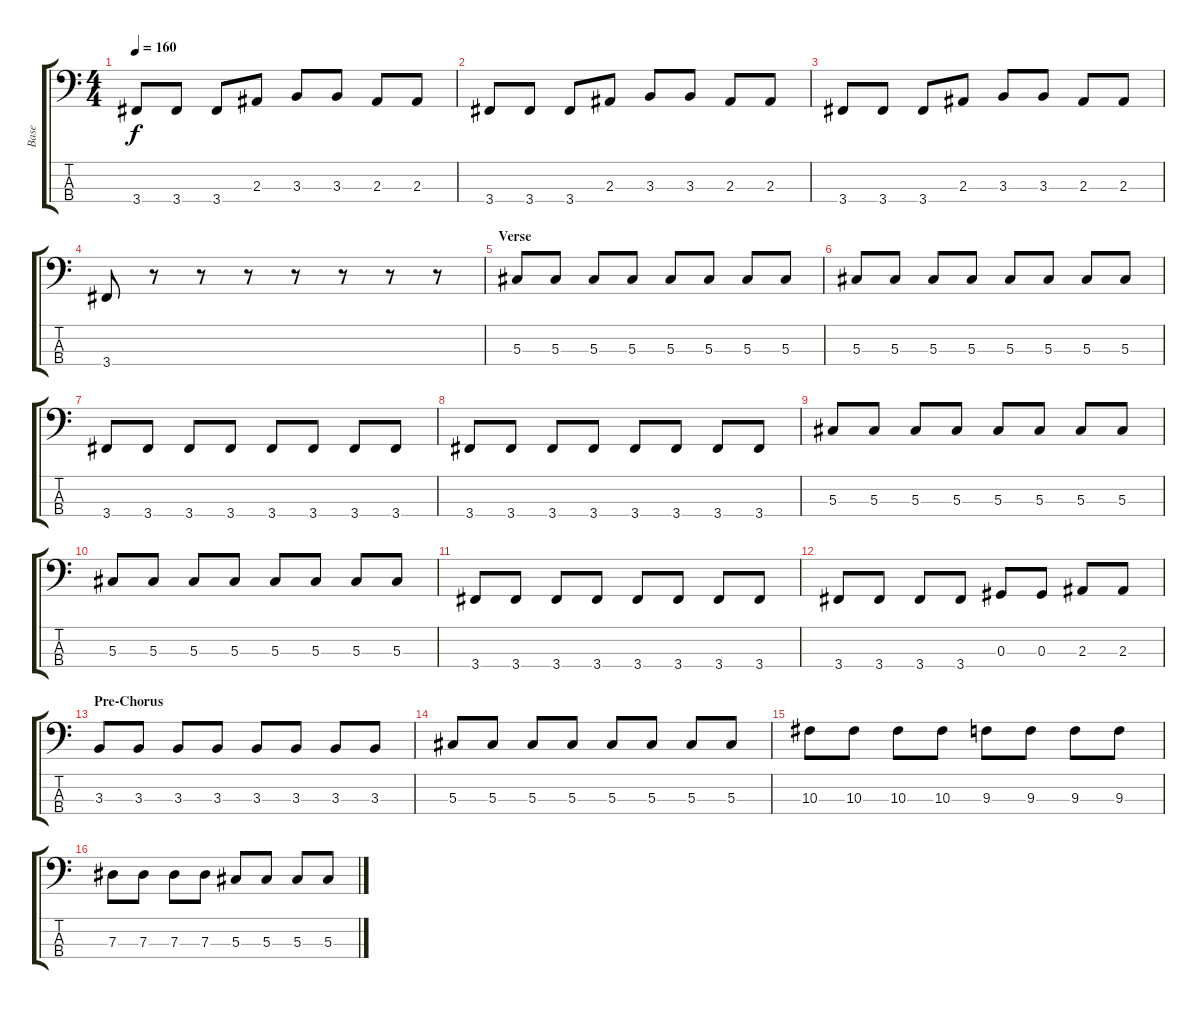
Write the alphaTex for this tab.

\track ("Base" "Base") {instrument electricbassfinger}
\staff {score tabs}
\tuning (Gb2 Db2 Ab1 Eb1) {hide}
\ts (4 4)
\tempo 160
\clef f4
\ks c
3.4.8{dy f} 3.4.8 3.4.8 2.3.8 3.3.8 3.3.8 2.3.8 2.3.8 |
3.4.8 3.4.8 3.4.8 2.3.8 3.3.8 3.3.8 2.3.8 2.3.8 |
3.4.8 3.4.8 3.4.8 2.3.8 3.3.8 3.3.8 2.3.8 2.3.8 |
3.4.8 r.8 r.8 r.8 r.8 r.8 r.8 r.8 |
\section ("" "Verse")
5.3.8 5.3.8 5.3.8 5.3.8 5.3.8 5.3.8 5.3.8 5.3.8 |
5.3.8 5.3.8 5.3.8 5.3.8 5.3.8 5.3.8 5.3.8 5.3.8 |
3.4.8 3.4.8 3.4.8 3.4.8 3.4.8 3.4.8 3.4.8 3.4.8 |
3.4.8 3.4.8 3.4.8 3.4.8 3.4.8 3.4.8 3.4.8 3.4.8 |
5.3.8 5.3.8 5.3.8 5.3.8 5.3.8 5.3.8 5.3.8 5.3.8 |
5.3.8 5.3.8 5.3.8 5.3.8 5.3.8 5.3.8 5.3.8 5.3.8 |
3.4.8 3.4.8 3.4.8 3.4.8 3.4.8 3.4.8 3.4.8 3.4.8 |
3.4.8 3.4.8 3.4.8 3.4.8 0.3.8 0.3.8 2.3.8 2.3.8 |
\section ("" "Pre-Chorus")
3.3.8 3.3.8 3.3.8 3.3.8 3.3.8 3.3.8 3.3.8 3.3.8 |
5.3.8 5.3.8 5.3.8 5.3.8 5.3.8 5.3.8 5.3.8 5.3.8 |
10.3.8 10.3.8 10.3.8 10.3.8 9.3.8 9.3.8 9.3.8 9.3.8 |
7.3.8 7.3.8 7.3.8 7.3.8 5.3.8 5.3.8 5.3.8 5.3.8
